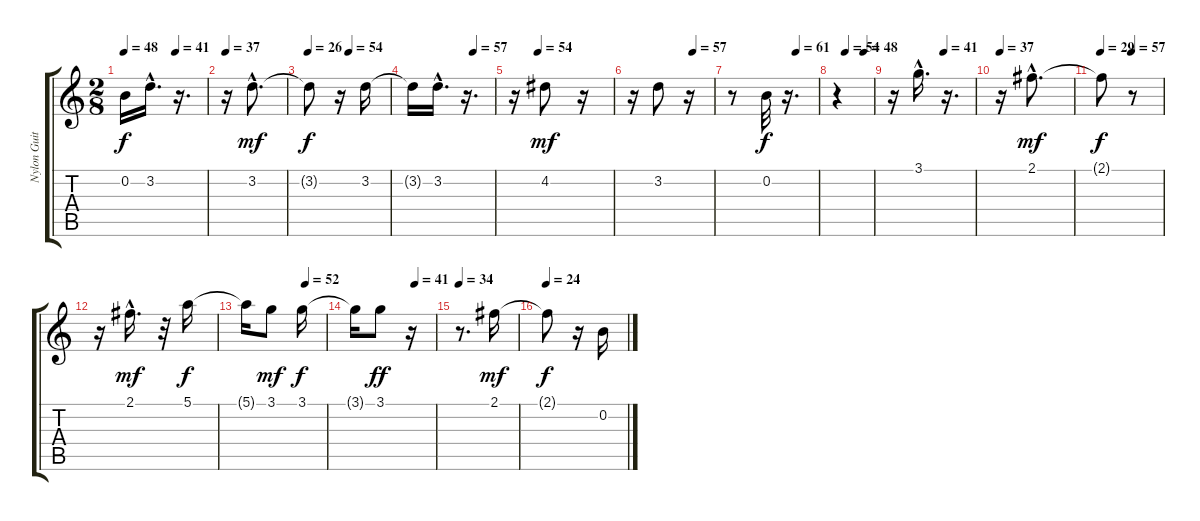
\track ("Nylon Guitar (2nd string)" "Nylon Guit") {instrument acousticguitarnylon}
\staff {score tabs}
\tuning (E4 B3 G3 D3 A2 E2) {hide}
\ts (2 8)
\tempo 48
\tempo (41 0.625)
\clef g2
\ks c
0.2{t}.16{dy f} 3.2{hac}.16{d} r.16{d} |
\tempo 37
r.16 3.2{hac}.8{d dy mf} |
\tempo 26
\tempo (54 0.5)
3.2{t}.8{dy f} r.16 3.2.16 |
\tempo (57 0.75)
3.2{t}.16 3.2{hac}.16{d} r.16{d} |
\tempo (54 0.25)
r.16 4.2.8{dy mf} r.16 |
\tempo (57 0.75)
r.16 3.2.8 r.16 |
\tempo (61 0.75)
r.8 0.2.32{dy f} r.16{d} |
\tempo (54 0.25)
\tempo (48 0.75)
r.4 |
\tempo (41 0.625)
r.16 3.1{hac}.16{d} r.16{d} |
\tempo 37
r.16 2.1{hac}.8{d dy mf} |
\tempo 29
\tempo (57 0.5)
2.1{t}.8{dy f} r.8 |
r.16 2.1{hac}.16{d dy mf} r.32 5.1.16{dy f} |
\tempo (52 0.75)
5.1{t}.16 3.1.8{dy mf} 3.1.16{dy f} |
\tempo (41 0.75)
3.1{t}.16 3.1.8{dy ff} r.16 |
\tempo 34
r.8{d} 2.1.16{dy mf} |
\tempo 24
2.1{t}.8{dy f} r.16 0.2.16
